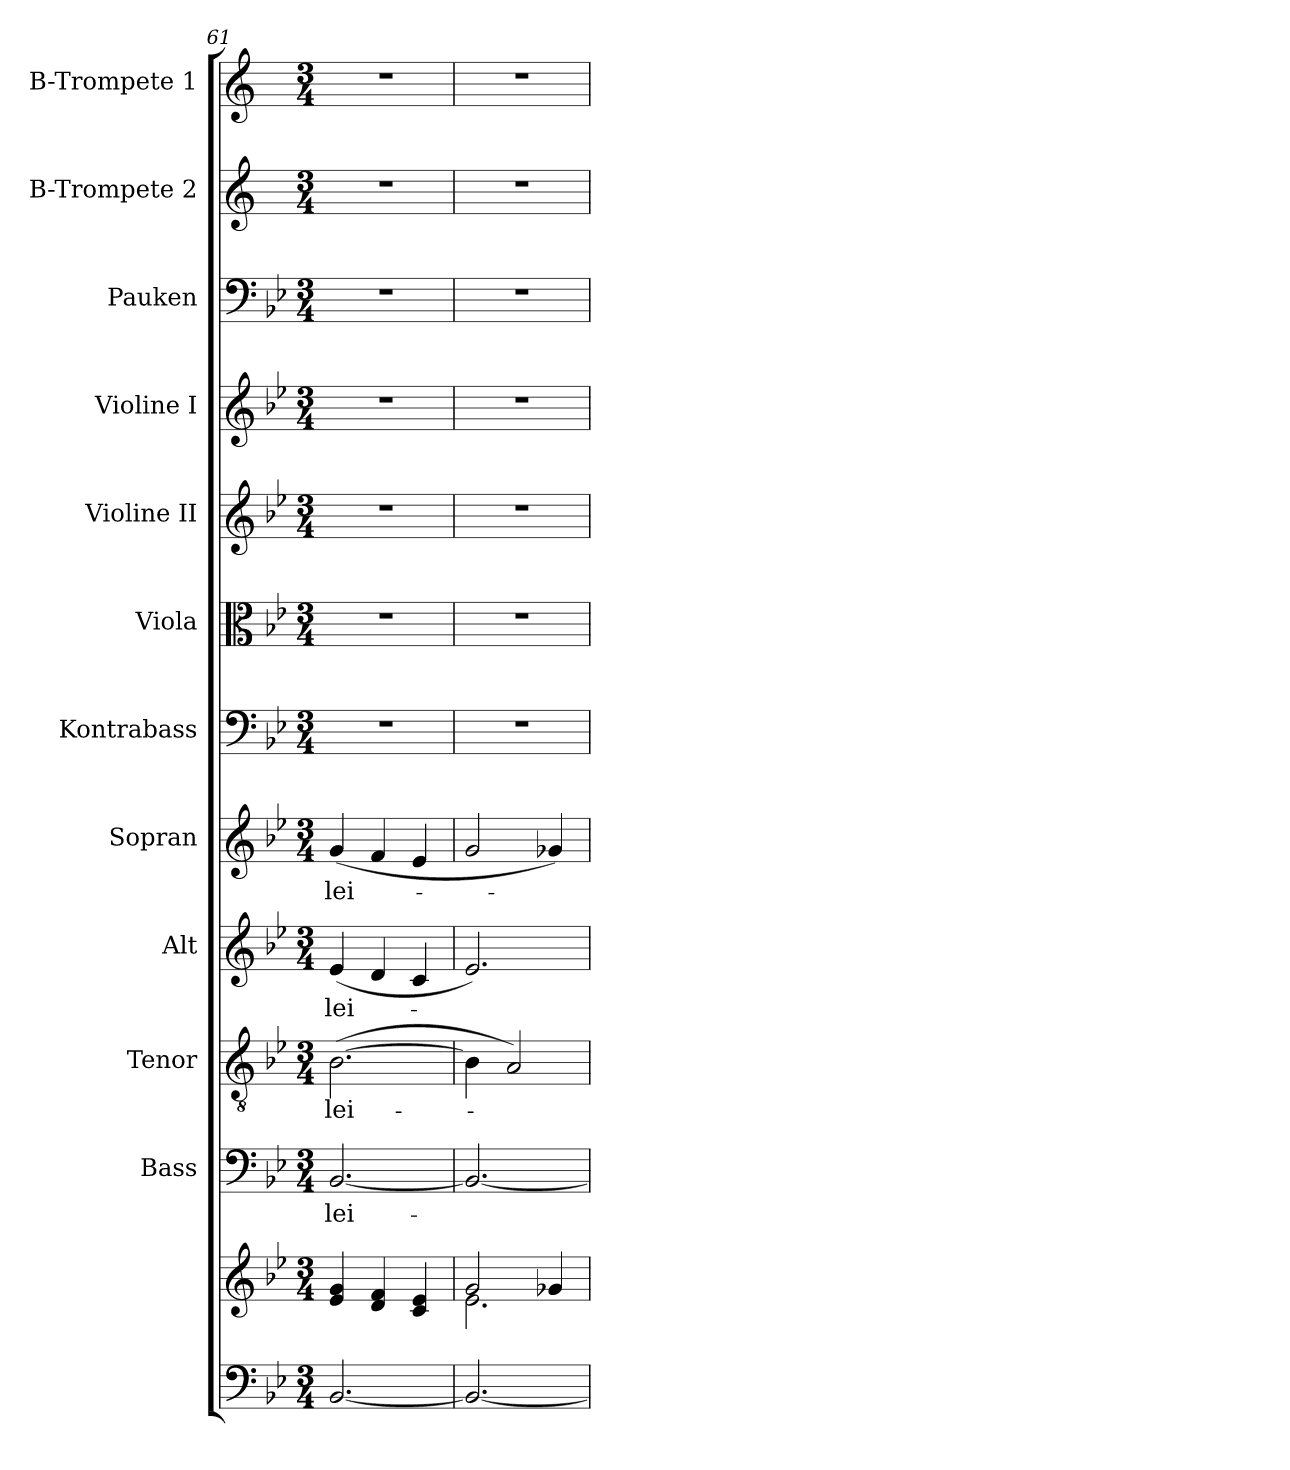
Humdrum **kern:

**kern	**kern	**kern	**text	**kern	**text	**kern	**text	**kern	**text	**kern	**kern	**kern	**kern	**kern	**kern	**kern
*part12	*part12	*part11	*part11	*part10	*part10	*part9	*part9	*part8	*part8	*part7	*part6	*part5	*part4	*part3	*part2	*part1
*staff13	*staff12	*staff11	*staff11	*staff10	*staff10	*staff9	*staff9	*staff8	*staff8	*staff7	*staff6	*staff5	*staff4	*staff3	*staff2	*staff1
*	*	*I"Bass	*	*I"Tenor	*	*I"Alt	*	*I"Sopran	*	*I"Kontrabass	*I"Viola	*I"Violine II	*I"Violine I	*I"Pauken	*I"B-Trompete 2	*I"B-Trompete 1
*	*	*I'B.	*	*I'T.	*	*I'A.	*	*I'S.	*	*I'Kb.	*I'Vla.	*I'Vl. II	*I'Vl. I	*I'Pk.	*I'B Trp. 2	*I'B Trp. 1
*clefF4	*clefG2	*clefF4	*	*clefGv2	*	*clefG2	*	*clefG2	*	*clefF4	*clefC3	*clefG2	*clefG2	*clefF4	*clefG2	*clefG2
*	*	*	*	*	*	*	*	*	*	*ITrd7c12	*	*	*	*	*ITrd1c2	*ITrd1c2
*k[b-e-]	*k[b-e-]	*k[b-e-]	*	*k[b-e-]	*	*k[b-e-]	*	*k[b-e-]	*	*k[b-e-]	*k[b-e-]	*k[b-e-]	*k[b-e-]	*k[b-e-]	*k[b-e-]	*k[b-e-]
*B-:	*B-:	*B-:	*	*B-:	*	*B-:	*	*B-:	*	*B-:	*B-:	*B-:	*B-:	*B-:	*B-:	*B-:
*M3/4	*M3/4	*M3/4	*	*M3/4	*	*M3/4	*	*M3/4	*	*M3/4	*M3/4	*M3/4	*M3/4	*M3/4	*M3/4	*M3/4
=61	=61	=61	=61	=61	=61	=61	=61	=61	=61	=61	=61	=61	=61	=61	=61	=61
!	!	!	!LO:LY:b	!	!LO:LY:b	!	!LO:LY:b	!	!LO:LY:b	!	!	!	!	!	!	!
[2.BB-/	4e-/ 4g/	[2.BB-/	-lei-	(>[2.B-\	-lei-	(<4e-/	-lei-	(<4g/	-lei-	2.r	2.r	2.r	2.r	2.r	2.r	2.r
.	4d/ 4f/	.	.	.	.	4d/	.	4f/	.	.	.	.	.	.	.	.
.	4c/ 4e-/	.	.	.	.	4c/	.	4e-/	.	.	.	.	.	.	.	.
=62	=62	=62	=62	=62	=62	=62	=62	=62	=62	=62	=62	=62	=62	=62	=62	=62
*	*^	*	*	*	*	*	*	*	*	*	*	*	*	*	*	*
2.BB-/_	2g/	2.e-\	2.BB-/_	.	4B-\]	.	2.e-/)	.	2g/	.	2.r	2.r	2.r	2.r	2.r	2.r	2.r
.	.	.	.	.	2A/)	.	.	.	.	.	.	.	.	.	.	.	.
.	4g-X/	.	.	.	.	.	.	.	4g-X/)	.	.	.	.	.	.	.	.
*	*v	*v	*	*	*	*	*	*	*	*	*	*	*	*	*	*	*
=	=	=	=	=	=	=	=	=	=	=	=	=	=	=	=	=
*-	*-	*-	*-	*-	*-	*-	*-	*-	*-	*-	*-	*-	*-	*-	*-	*-
